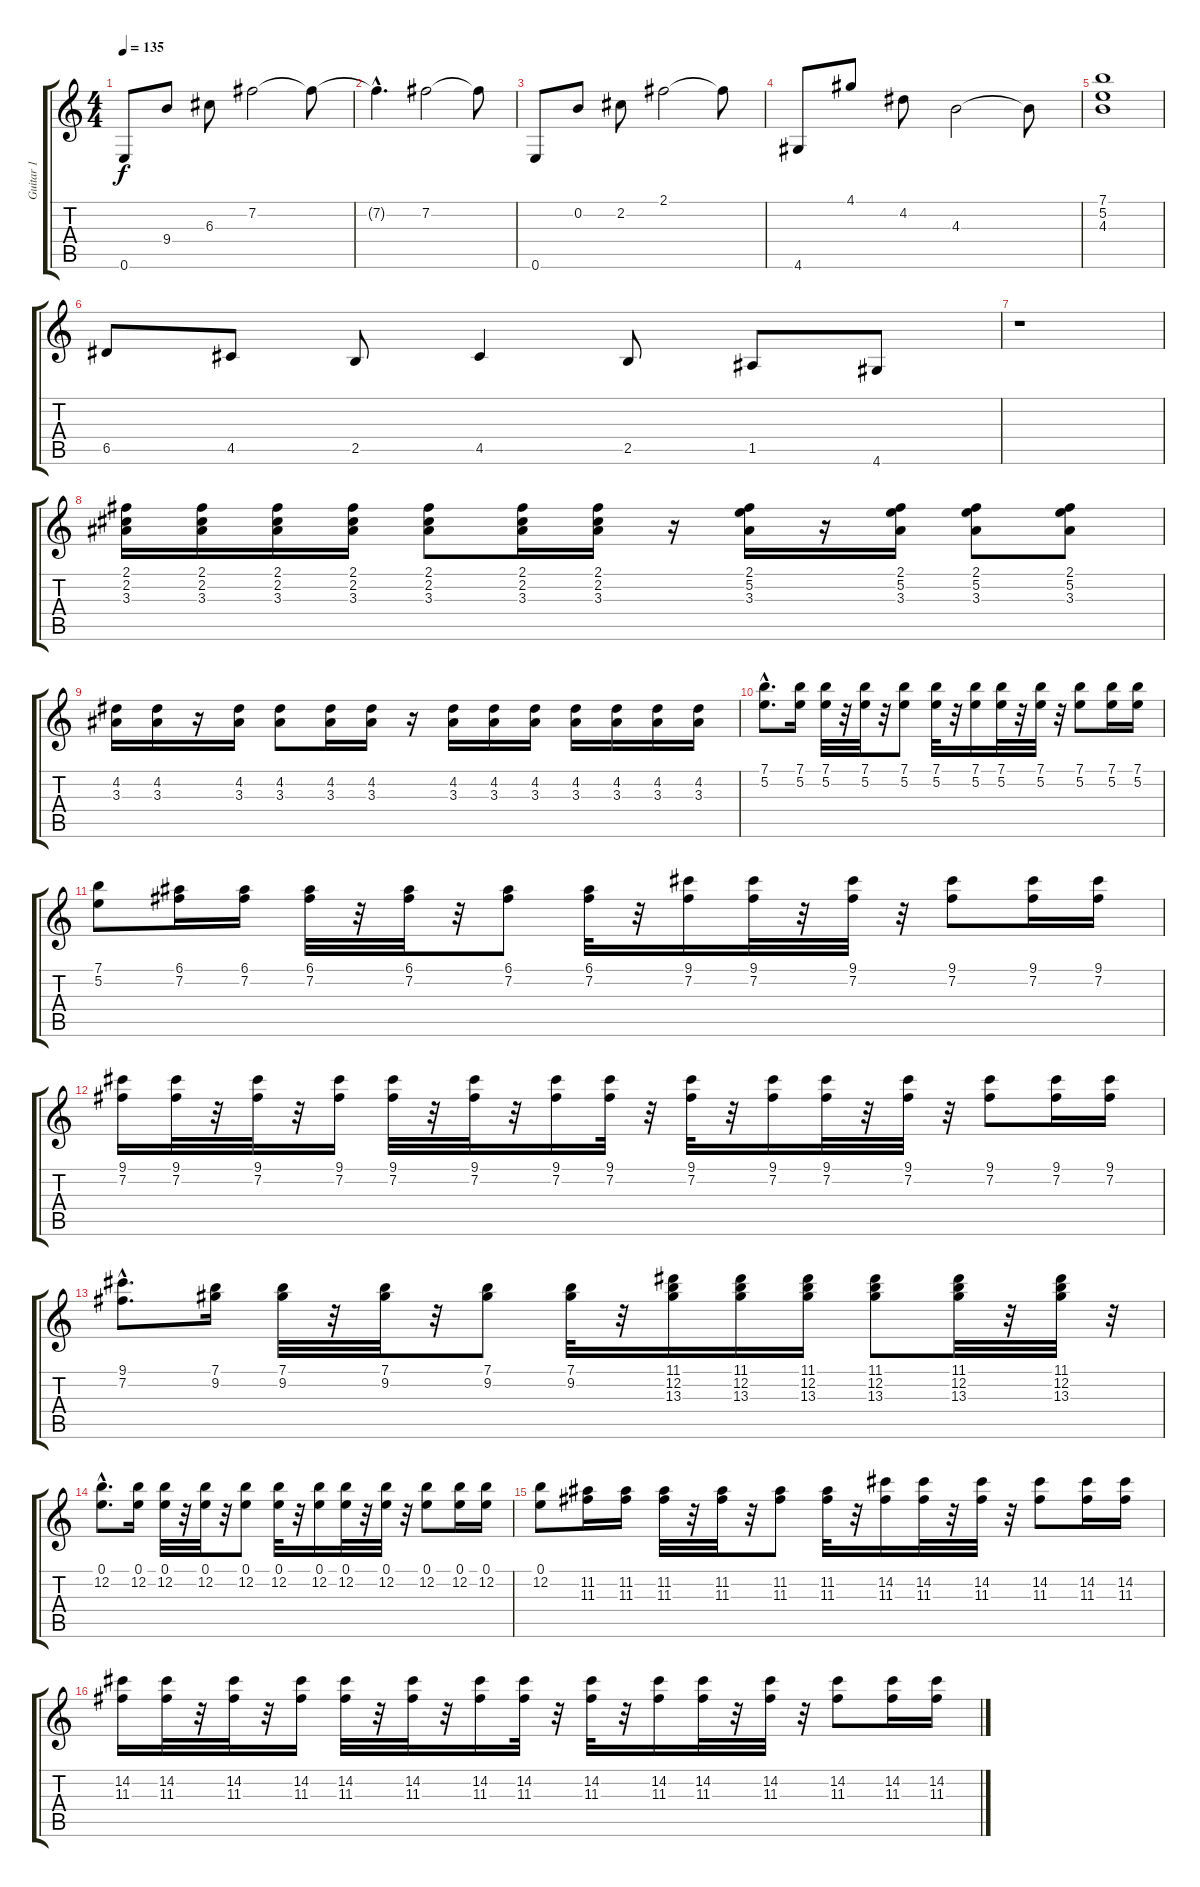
\track ("Guitar 1" "Guitar 1") {instrument overdrivenguitar}
\staff {score tabs}
\tuning (E4 B3 G3 D3 A2 E2) {hide}
\ts (4 4)
\tempo 135
\clef g2
\ks c
0.6.8{dy f} 9.4.8 6.3.8 7.2.2 7.2{t}.8 |
7.2{hac t}.4{d} 7.2.2 7.2{t}.8 |
0.6.8 0.2.8 2.2.8 2.1.2 2.1{t}.8 |
4.6.8 4.1.8 4.2.8 4.3.2 4.3{t}.8 |
(7.1 5.2 4.3).1 |
6.5.8 4.5.8 2.5.8 4.5.4 2.5.8 1.5.8 4.6.8 |
r.1 |
(2.1 2.2 3.3).16 (2.1 2.2 3.3).16 (2.1 2.2 3.3).16 (2.1 2.2 3.3).16 (2.1 2.2 3.3).8 (2.1 2.2 3.3).16 (2.1 2.2 3.3).16 r.16 (2.1 5.2 3.3).16 r.16 (2.1 5.2 3.3).16 (2.1 5.2 3.3).8 (2.1 5.2 3.3).8 |
(4.2 3.3).16 (4.2 3.3).16 r.16 (4.2 3.3).16 (4.2 3.3).8 (4.2 3.3).16 (4.2 3.3).16 r.16 (4.2 3.3).16 (4.2 3.3).16 (4.2 3.3).16 (4.2 3.3).16 (4.2 3.3).16 (4.2 3.3).16 (4.2 3.3).16 |
(7.1{hac} 5.2{hac}).8{d} (7.1 5.2).16 (7.1 5.2).32 r.32 (7.1 5.2).32 r.32 (7.1 5.2).8 (7.1 5.2).32 r.32 (7.1 5.2).16 (7.1 5.2).32 r.32 (7.1 5.2).32 r.32 (7.1 5.2).8 (7.1 5.2).16 (7.1 5.2).16 |
(7.1 5.2).8 (6.1 7.2).16 (6.1 7.2).16 (6.1 7.2).32 r.32 (6.1 7.2).32 r.32 (6.1 7.2).8 (6.1 7.2).32 r.32 (9.1 7.2).16 (9.1 7.2).32 r.32 (9.1 7.2).32 r.32 (9.1 7.2).8 (9.1 7.2).16 (9.1 7.2).16 |
(9.1 7.2).16 (9.1 7.2).32 r.32 (9.1 7.2).32 r.32 (9.1 7.2).16 (9.1 7.2).32 r.32 (9.1 7.2).32 r.32 (9.1 7.2).16 (9.1 7.2).32 r.32 (9.1 7.2).32 r.32 (9.1 7.2).16 (9.1 7.2).32 r.32 (9.1 7.2).32 r.32 (9.1 7.2).8 (9.1 7.2).16 (9.1 7.2).16 |
(9.1{hac} 7.2{hac}).8{d} (7.1 9.2).16 (7.1 9.2).32 r.32 (7.1 9.2).32 r.32 (7.1 9.2).8 (7.1 9.2).32 r.32 (11.1 12.2 13.3).16 (11.1 12.2 13.3).16 (11.1 12.2 13.3).16 (11.1 12.2 13.3).8 (11.1 12.2 13.3).32 r.32 (11.1 12.2 13.3).32 r.32 |
(0.1{hac} 12.2{hac}).8{d} (0.1 12.2).16 (0.1 12.2).32 r.32 (0.1 12.2).32 r.32 (0.1 12.2).8 (0.1 12.2).32 r.32 (0.1 12.2).16 (0.1 12.2).32 r.32 (0.1 12.2).32 r.32 (0.1 12.2).8 (0.1 12.2).16 (0.1 12.2).16 |
(0.1 12.2).8 (11.2 11.3).16 (11.2 11.3).16 (11.2 11.3).32 r.32 (11.2 11.3).32 r.32 (11.2 11.3).8 (11.2 11.3).32 r.32 (14.2 11.3).16 (14.2 11.3).32 r.32 (14.2 11.3).32 r.32 (14.2 11.3).8 (14.2 11.3).16 (14.2 11.3).16 |
(14.2 11.3).16 (14.2 11.3).32 r.32 (14.2 11.3).32 r.32 (14.2 11.3).16 (14.2 11.3).32 r.32 (14.2 11.3).32 r.32 (14.2 11.3).16 (14.2 11.3).32 r.32 (14.2 11.3).32 r.32 (14.2 11.3).16 (14.2 11.3).32 r.32 (14.2 11.3).32 r.32 (14.2 11.3).8 (14.2 11.3).16 (14.2 11.3).16
